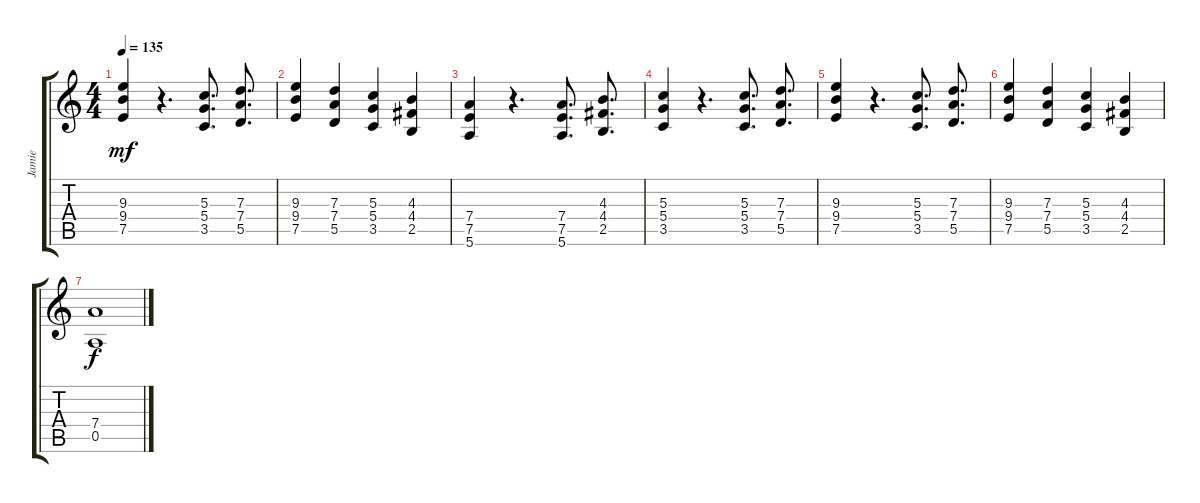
\track ("Jamie" "Jamie") {instrument distortionguitar}
\staff {score tabs}
\tuning (E4 B3 G3 D3 A2 E2) {hide}
\ts (4 4)
\tempo 135
\clef g2
\ks c
(9.3 9.4 7.5).4{dy mf} r.4{d} (5.3 5.4 3.5).8{d} (7.3 7.4 5.5).8{d} |
(9.3 9.4 7.5).4 (7.3 7.4 5.5).4 (5.3 5.4 3.5).4 (4.3 4.4 2.5).4 |
(7.4 7.5 5.6).4 r.4{d} (7.4 7.5 5.6).8{d} (4.3 4.4 2.5).8{d} |
(5.3 5.4 3.5).4 r.4{d} (5.3 5.4 3.5).8{d} (7.3 7.4 5.5).8{d} |
(9.3 9.4 7.5).4 r.4{d} (5.3 5.4 3.5).8{d} (7.3 7.4 5.5).8{d} |
(9.3 9.4 7.5).4 (7.3 7.4 5.5).4 (5.3 5.4 3.5).4 (4.3 4.4 2.5).4 |
(7.4 0.5).1{dy f}
